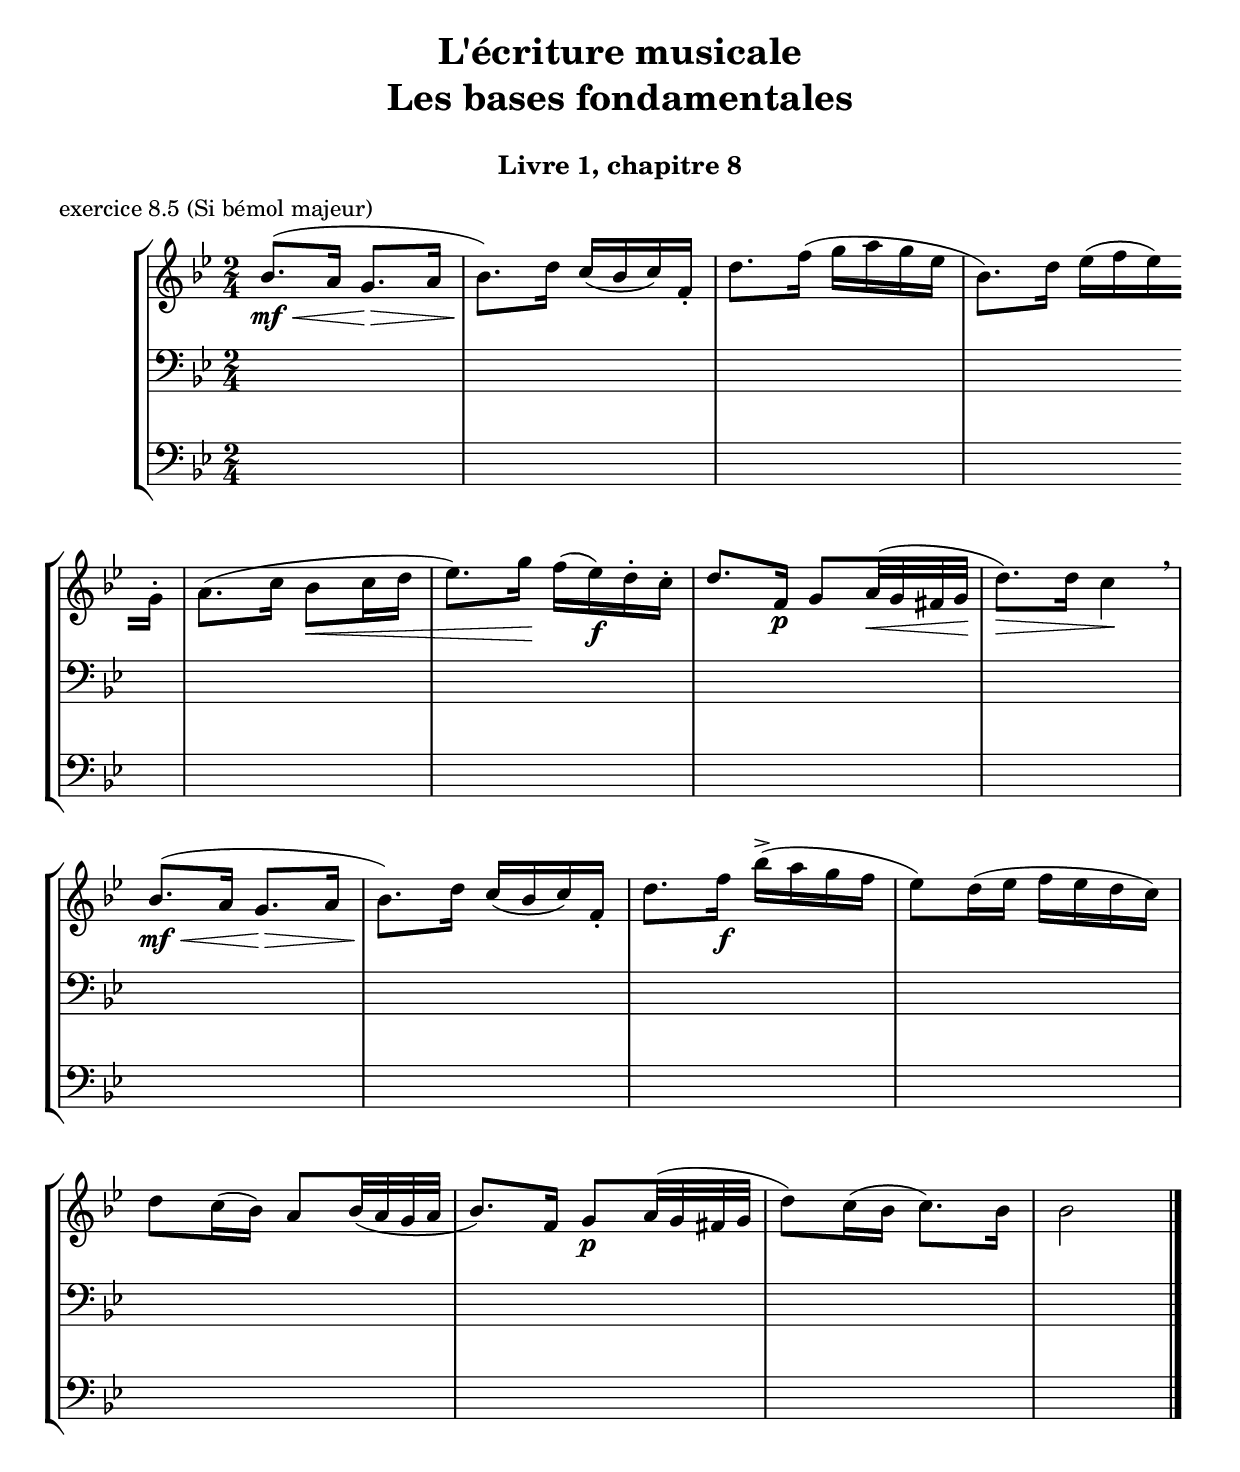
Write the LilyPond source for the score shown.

\version "2.18.2"
\language "english"

\header {
  title = \markup
     \center-column {
       \combine \null \vspace #1
       "L'écriture musicale"
       "Les bases fondamentales"
       " "
      }
  subtitle = "Livre 1, chapitre 8"
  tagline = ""
}
\paper {
  #(include-special-characters)
  print-all-headers = ##t
  max-systems-per-page = 10
}
%#(set-global-staff-size 18)
%#(set-default-paper-size "a4landscape")

%{
\score {
  \header {
    title = ##f
    subtitle = ##f
    piece = "exercice 8.1"
  }
  \new StaffGroup <<
    \new Staff <<
      \clef treble \time 4/4 \key ef \major
      \new Voice = "melody" {
        \relative c'' {
          c2 g4 ef f2 c'4 d b2 g2 \breathe f'2 ef4 d c2 af g f g1 \breathe f'2 ef4 d c2 b c1 \bar "|."
        }
      }
    >>
    \new Staff <<
      \clef treble \time 4/4 \key ef \major
      \new Voice = "melody" {
        \relative c'' {
          c4 b8 c g8 f16 g ef8 f16 ef f4 g8 f c'8 b16 c d8 ef16 d b4 a8 b g2 \breathe f'4 g8 f ef4 d c4 b8 c af4 bf8 af g4 f8 g f4 g8 f  g1 \breathe f'4 g8 f ef8 d16 ef d8 c16 d c4 b8 c b4 c8 b c1 \bar "|."
        }
      }
    >>
  >>
}
\score {
  \header {
    title = ##f
    subtitle = ##f
    piece = "exercice 8.2 (Sol mineur)"
  }
  \new StaffGroup <<
    \new Staff <<
      \clef treble \time 3/4 \key bf \major
      \new Voice = "melody" {
        \relative c'' {
          d4 g8 fs16^"B" g d4 ef4. ef8 d4 d8 cs16^"B" d bf'8 a16^"B" bf g8 fs16^"B" g ef16 c d^"B" c bf8 c16^"B" bf a8 g16^"B" a g4 \bar "|."
        }
      }
    >>
    \new Staff <<
      \clef treble \time 3/4 \key bf \major
      \new Voice = "alto" {
        \relative c'' {
          bf4 bf8 a^"B" bf4 c4 d8^"B" c bf4 a g2~ g2 fs8 e16^"B" fs g4
        }
      }
    >>
    \new Staff <<
      \clef bass \time 3/4 \key bf \major
      \new Voice = "bass" {
        \relative f {
          g2.~ g2. fs4 g bf,8 a16^"B" bf c4 d d, g
        }
      }
      \new FiguredBass{
        \figuremode {
          <5>2. <6 4>2 <5>4 <6>4 <5>4 <6>4 <5> <6 4> <_+> <5>
        }
      }
      \new FiguredBass{
        \figuremode {
          <I>2. <IV>2 <I>4 <V>4 <I>2 <IV>4 <I> <V> <I>
        }
      }
    >>
  >>
}
\score {
  \header {
    title = ##f
    subtitle = ##f
    piece = "exercice 8.3"
  }
  \new StaffGroup <<
    \new Staff <<
      \clef treble \time 4/4 \key g \major
      \new Voice = "melody" {
        \relative c'' {
          g8 fs^"B" g a^"P" b a^"B" b c^"P" d4 e8^"P" fs^"P" g2 fs r2 g8 fs^"P" e^"P" d^"P" c4 d8^"P" e^"B" d8 c^"B" d e^"P" fs^"P" g^"P" a4 fs4 g8^"B" fs g2 e8 d^"P" c^"P" b^"P" a8 g16^"B" a fs4 g2 r2  \bar "|."
        }
      }
    >>
    \new Staff <<
      \clef bass \time 4/4 \key g \major
      \new Voice = "bass" {
        \relative f {
          g4 fs^"P" e4 d8^"B" e fs4 e8^"P" d^"P" c2 d r2 r2 e4 fs^"P" g2 fs a,4 b^"P" c8 d^"P" e8 d^"P" c b^"P" a8 b16^"P" c^"P" d4 d, g2 r2
        }
      }
    >>
  >>
}
\score {
  \header {
    title = ##f
    subtitle = ##f
    piece = "exercice 8.4 (Sol majeur)"
  }
  \new StaffGroup <<
    \new Staff <<
      \clef treble \time 3/4 \key g \major
      \new Voice = "melody" {\voiceOne
        \relative c'' {
          d4 g,8 a^"P" b c^"P" d4 g, g e' c8 d^"P" e fs^"P" g4 g, g c d8^"B" c b^"P" a \break
          b4 c8^"B" b a^"P" g a4^"P" b8^"P" c^"P" d b a2. d4 g,8 a^"P" b c^"P" d4 g, g \break
          e' c8 d^"P" e fs^"P" g4 g, g c d8^"B" c b^"P" a b4 c8^"B" b a^"P" g a4 b8^"B" a g^"P" fs <b, d g>2.\bar "|."
        }
      }
      \new Voice = "melody2" { \voiceTwo
        \relative c' {
          s2. s2. s2. s2. s4 e4 fs_"P" g s2 s4 g2 fs2. s2. s2. s2. s2. s2. s2. s2. s2.
        }
      }
    >>
    \new Staff <<
      \clef bass \time 3/4 \key g \major
      \new Voice = "bass" {
        \relative f {
          <g b d>2 a4^"B" b2. c b a g d'4 b g d' d,8 c'^"P" b^"P" a b2 a4^"P" g b g c2. <b d>4 c8^"B" b a^"P" g a2 fs4 g2 b4 c^"P" d d, g2 g,4
        }
      }
      \new FiguredBass{
        \figuremode {
          <5>2. <6> <5> <6> <5> <5> <6 4> <5> <6> <5>4 <6> <5> <5>2. <6> <6>2 <5>4 <5>2. <5> <5>
        }
      }
      \new FiguredBass{
        \figuremode {
          <I>2. <I> <IV> <I> <II> <I> <I> <V> <I> <I> <IV> <I> <VII> <I> <V> <I>
        }
      }
    >>
  >>
}
%}
\score {
  \header {
    title = ##f
    subtitle = ##f
    piece = "exercice 8.5 (Si bémol majeur)"
  }
  \new StaffGroup <<
    \new Staff <<
      \clef treble \time 2/4 \key bf \major
      \new Voice = "melody" {
        \relative c'' {
          bf8.\mf\< (a16 g8.\!\> a16 bf8.\!) d16 c (bf c) f,-. d'8. f16 (g a g ef bf8.) d16 ef (f ef) \break
          g,-. a8. (c16 bf8\< c16 d ef8.) g16\! f (ef\f) d-. c-. d8. f,16\p g8 a32\< (g fs g\! d'8.\>) d16 c4\! \breathe \break
          bf8.\mf\< (a16 g8.\!\> a16 bf8.\!) d16 c (bf c) f,-. d'8. f16\f bf-> (a g f ef8) d16 (ef f ef d c) \break
          d8 c16 (bf) a8 bf32 (a g a bf8.) f16 g8\p a32 (g fs g d'8) c16 (bf c8.) bf16 bf2
          \bar "|."
        }
      }
    >>
    \new Staff <<
      \clef bass \time 2/4 \key bf \major
      \new Voice = "bass" {
        \relative f {
          \repeat unfold 16 {s2}
        }
      }
    >>
    \new Staff <<
      \clef bass \time 2/4 \key bf \major
      \new Voice = "bass" {
        \relative f {
          \repeat unfold 16 {s2}
        }
      }
      \new FiguredBass{
        \figuremode {

        }
      }
      \new FiguredBass{
        \figuremode {

        }
      }
    >>
  >>
}\layout {
  \context {
    \Score
    \override RehearsalMark.self-alignment-X =
      #(lambda (grob)
         (let* ((break-dir (ly:item-break-dir grob)))
           (case break-dir
             ((-1) RIGHT)  ;; end-of-line   -> right aligned
             ((1) LEFT)    ;; begin-of-line -> left-aligned
             (else CENTER) ;; otherwise     -> center-aligned
             )))
    \omit BarNumber
  }
ragged-last = ##f
}